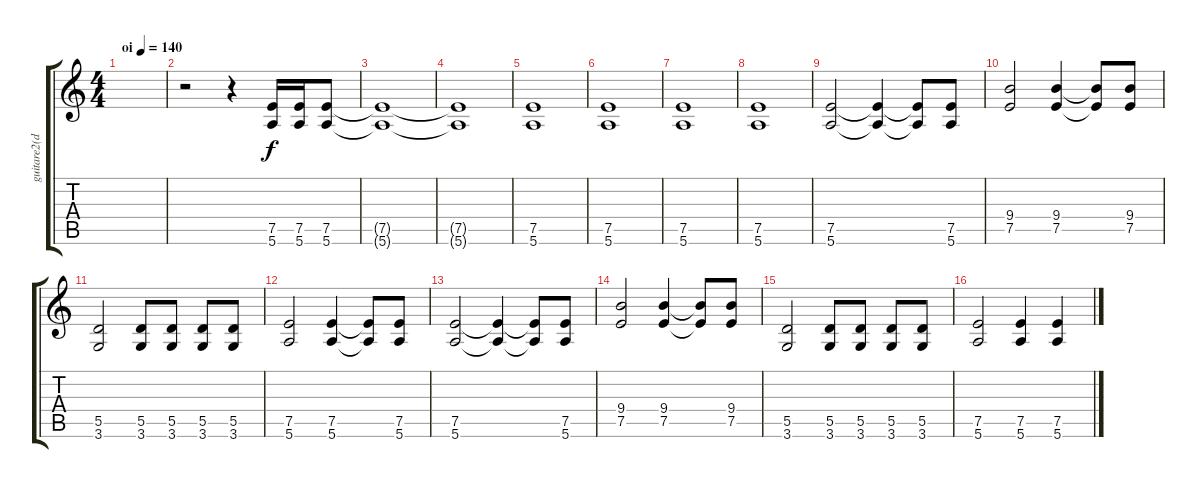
\track ("guitare2(dave)" "guitare2(d") {instrument distortionguitar}
\staff {score tabs}
\tuning (E4 B3 G3 D3 A2 E2) {hide}
\ts (4 4)
\tempo (140 "oi")
\clef g2
\ks c
|
r.2 r.4 (7.5 5.6).16 (7.5 5.6).16 (7.5 5.6).8 |
(7.5{t} 5.6{t}).1 |
(7.5{t} 5.6{t}).1 |
(7.5 5.6).1 |
(7.5 5.6).1 |
(7.5 5.6).1 |
(7.5 5.6).1 |
(7.5 5.6).2 (7.5{t} 5.6{t}).4 (7.5{t} 5.6{t}).8 (7.5 5.6).8 |
(9.4 7.5).2 (9.4 7.5).4 (9.4{t} 7.5{t}).8 (9.4 7.5).8 |
(5.5 3.6).2 (5.5 3.6).8 (5.5 3.6).8 (5.5 3.6).8 (5.5 3.6).8 |
(7.5 5.6).2 (7.5 5.6).4 (7.5{t} 5.6{t}).8 (7.5 5.6).8 |
(7.5 5.6).2 (7.5{t} 5.6{t}).4 (7.5{t} 5.6{t}).8 (7.5 5.6).8 |
(9.4 7.5).2 (9.4 7.5).4 (9.4{t} 7.5{t}).8 (9.4 7.5).8 |
(5.5 3.6).2 (5.5 3.6).8 (5.5 3.6).8 (5.5 3.6).8 (5.5 3.6).8 |
(7.5 5.6).2 (7.5 5.6).4 (7.5 5.6).4
